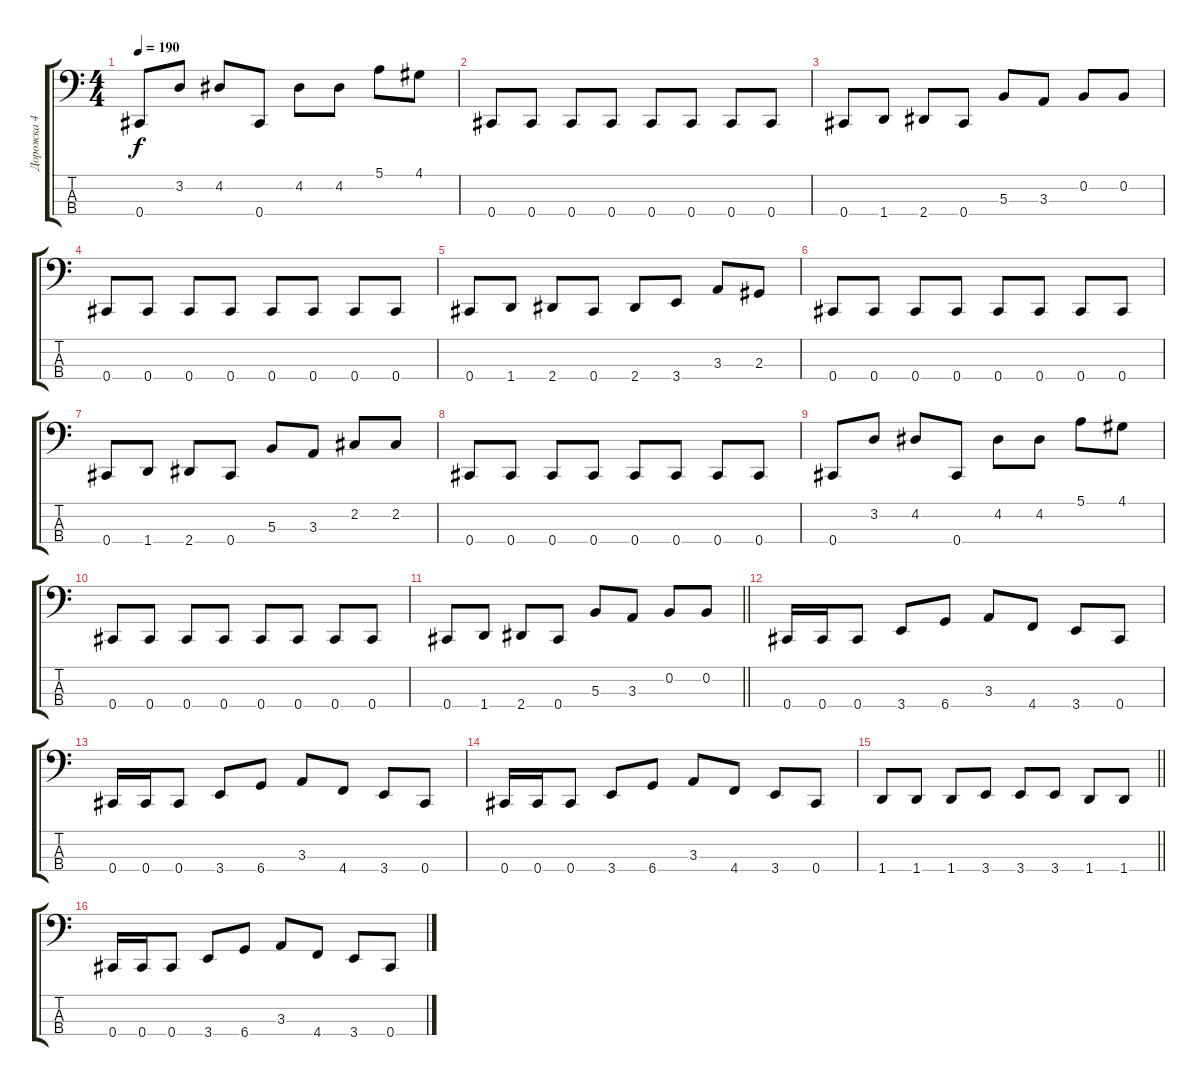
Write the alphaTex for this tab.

\track ("Дорожка 4" "Дорожка 4") {instrument electricbassfinger}
\staff {score tabs}
\tuning (E2 B1 Gb1 Db1) {hide}
\ts (4 4)
\tempo 190
\clef f4
\ks c
0.4.8{dy f} 3.2.8 4.2.8 0.4.8 4.2.8 4.2.8 5.1.8 4.1.8 |
0.4.8 0.4.8 0.4.8 0.4.8 0.4.8 0.4.8 0.4.8 0.4.8 |
0.4.8 1.4.8 2.4.8 0.4.8 5.3.8 3.3.8 0.2.8 0.2.8 |
0.4.8 0.4.8 0.4.8 0.4.8 0.4.8 0.4.8 0.4.8 0.4.8 |
0.4.8 1.4.8 2.4.8 0.4.8 2.4.8 3.4.8 3.3.8 2.3.8 |
0.4.8 0.4.8 0.4.8 0.4.8 0.4.8 0.4.8 0.4.8 0.4.8 |
0.4.8 1.4.8 2.4.8 0.4.8 5.3.8 3.3.8 2.2.8 2.2.8 |
0.4.8 0.4.8 0.4.8 0.4.8 0.4.8 0.4.8 0.4.8 0.4.8 |
0.4.8 3.2.8 4.2.8 0.4.8 4.2.8 4.2.8 5.1.8 4.1.8 |
0.4.8 0.4.8 0.4.8 0.4.8 0.4.8 0.4.8 0.4.8 0.4.8 |
\barLineRight lightlight
0.4.8 1.4.8 2.4.8 0.4.8 5.3.8 3.3.8 0.2.8 0.2.8 |
0.4.16 0.4.16 0.4.8 3.4.8 6.4.8 3.3.8 4.4.8 3.4.8 0.4.8 |
0.4.16 0.4.16 0.4.8 3.4.8 6.4.8 3.3.8 4.4.8 3.4.8 0.4.8 |
0.4.16 0.4.16 0.4.8 3.4.8 6.4.8 3.3.8 4.4.8 3.4.8 0.4.8 |
\barLineRight lightlight
1.4.8 1.4.8 1.4.8 3.4.8 3.4.8 3.4.8 1.4.8 1.4.8 |
0.4.16 0.4.16 0.4.8 3.4.8 6.4.8 3.3.8 4.4.8 3.4.8 0.4.8
